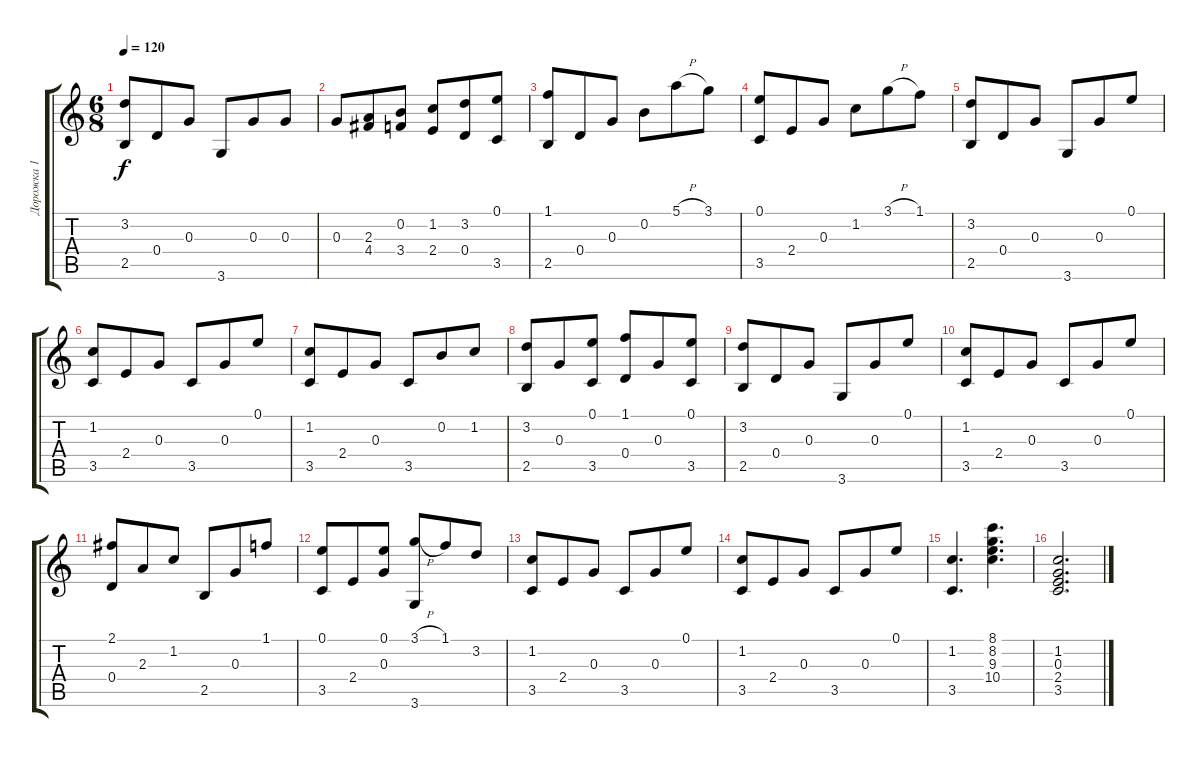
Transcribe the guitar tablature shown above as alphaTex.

\track ("Дорожка 1" "Дорожка 1") {instrument acousticguitarnylon}
\staff {score tabs}
\tuning (E4 B3 G3 D3 A2 E2) {hide}
\ts (6 8)
\tempo 120
\clef g2
\ks c
(3.2 2.5).8{dy f} 0.4.8 0.3.8 3.6.8 0.3.8 0.3.8 |
0.3.8 (2.3 4.4).8 (0.2 3.4).8 (1.2 2.4).8 (3.2 0.4).8 (0.1 3.5).8 |
(1.1 2.5).8 0.4.8 0.3.8 0.2.8 5.1{h}.8 3.1.8 |
(0.1 3.5).8 2.4.8 0.3.8 1.2.8 3.1{h}.8 1.1.8 |
(3.2 2.5).8 0.4.8 0.3.8 3.6.8 0.3.8 0.1.8 |
(1.2 3.5).8 2.4.8 0.3.8 3.5.8 0.3.8 0.1.8 |
(1.2 3.5).8 2.4.8 0.3.8 3.5.8 0.2.8 1.2.8 |
(3.2 2.5).8 0.3.8 (0.1 3.5).8 (1.1 0.4).8 0.3.8 (0.1 3.5).8 |
(3.2 2.5).8 0.4.8 0.3.8 3.6.8 0.3.8 0.1.8 |
(1.2 3.5).8 2.4.8 0.3.8 3.5.8 0.3.8 0.1.8 |
(2.1 0.4).8 2.3.8 1.2.8 2.5.8 0.3.8 1.1.8 |
(0.1 3.5).8 2.4.8 (0.1 0.3).8 (3.1{h} 3.6).8 1.1.8 3.2.8 |
(1.2 3.5).8 2.4.8 0.3.8 3.5.8 0.3.8 0.1.8 |
(1.2 3.5).8 2.4.8 0.3.8 3.5.8 0.3.8 0.1.8 |
(1.2 3.5).4{d} (8.1 8.2 9.3 10.4).4{d} |
(1.2 0.3 2.4 3.5).2{d}
